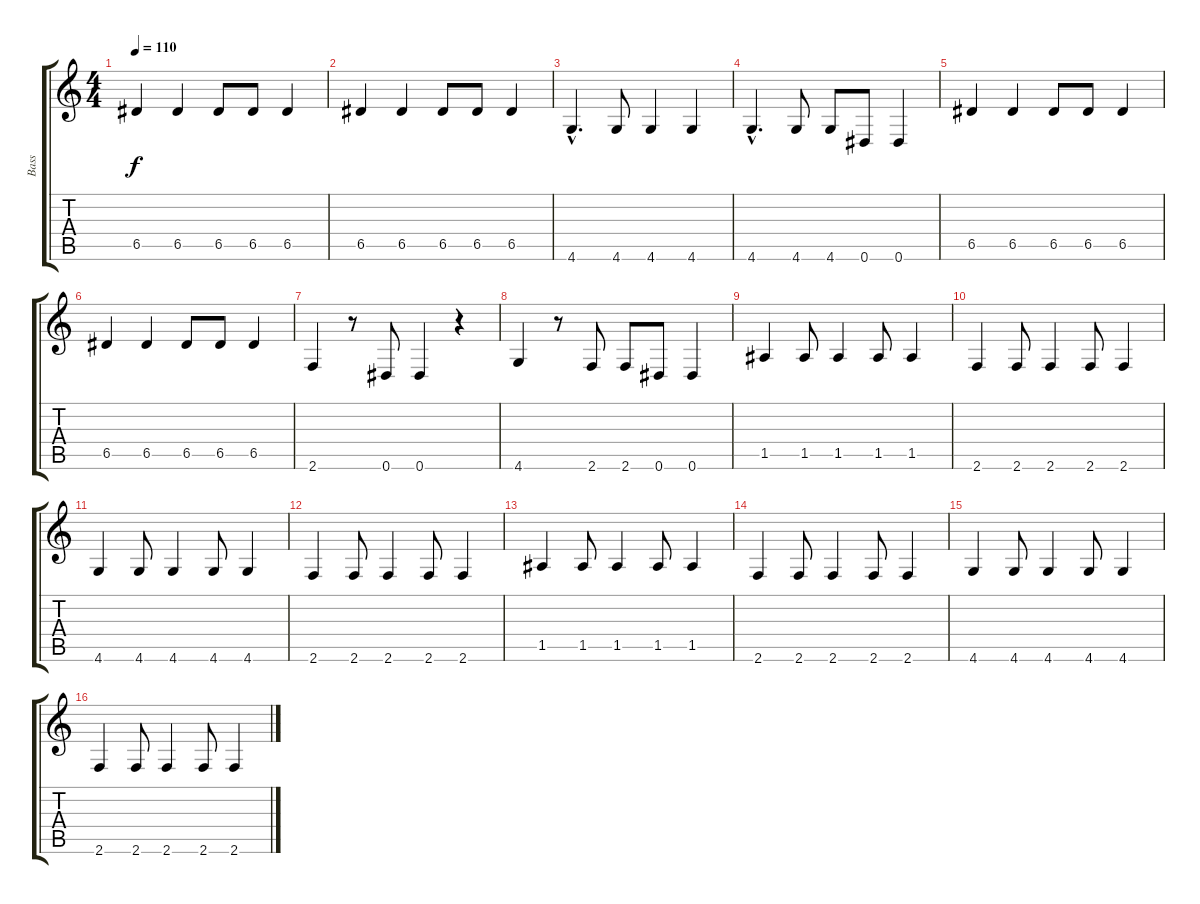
\track ("Bass" "Bass") {instrument electricbassfinger}
\staff {score tabs}
\tuning (E4 B3 G3 D3 A2 Eb2) {hide}
\ts (4 4)
\tempo 110
\clef g2
\ks c
6.5.4{dy f} 6.5.4 6.5.8 6.5.8 6.5.4 |
6.5.4 6.5.4 6.5.8 6.5.8 6.5.4 |
4.6{hac}.4{d} 4.6.8 4.6.4 4.6.4 |
4.6{hac}.4{d} 4.6.8 4.6.8 0.6.8 0.6.4 |
6.5.4 6.5.4 6.5.8 6.5.8 6.5.4 |
6.5.4 6.5.4 6.5.8 6.5.8 6.5.4 |
2.6.4 r.8 0.6.8 0.6.4 r.4 |
4.6.4 r.8 2.6.8 2.6.8 0.6.8 0.6.4 |
1.5.4 1.5.8 1.5.4 1.5.8 1.5.4 |
2.6.4 2.6.8 2.6.4 2.6.8 2.6.4 |
4.6.4 4.6.8 4.6.4 4.6.8 4.6.4 |
2.6.4 2.6.8 2.6.4 2.6.8 2.6.4 |
1.5.4 1.5.8 1.5.4 1.5.8 1.5.4 |
2.6.4 2.6.8 2.6.4 2.6.8 2.6.4 |
4.6.4 4.6.8 4.6.4 4.6.8 4.6.4 |
2.6.4 2.6.8 2.6.4 2.6.8 2.6.4
